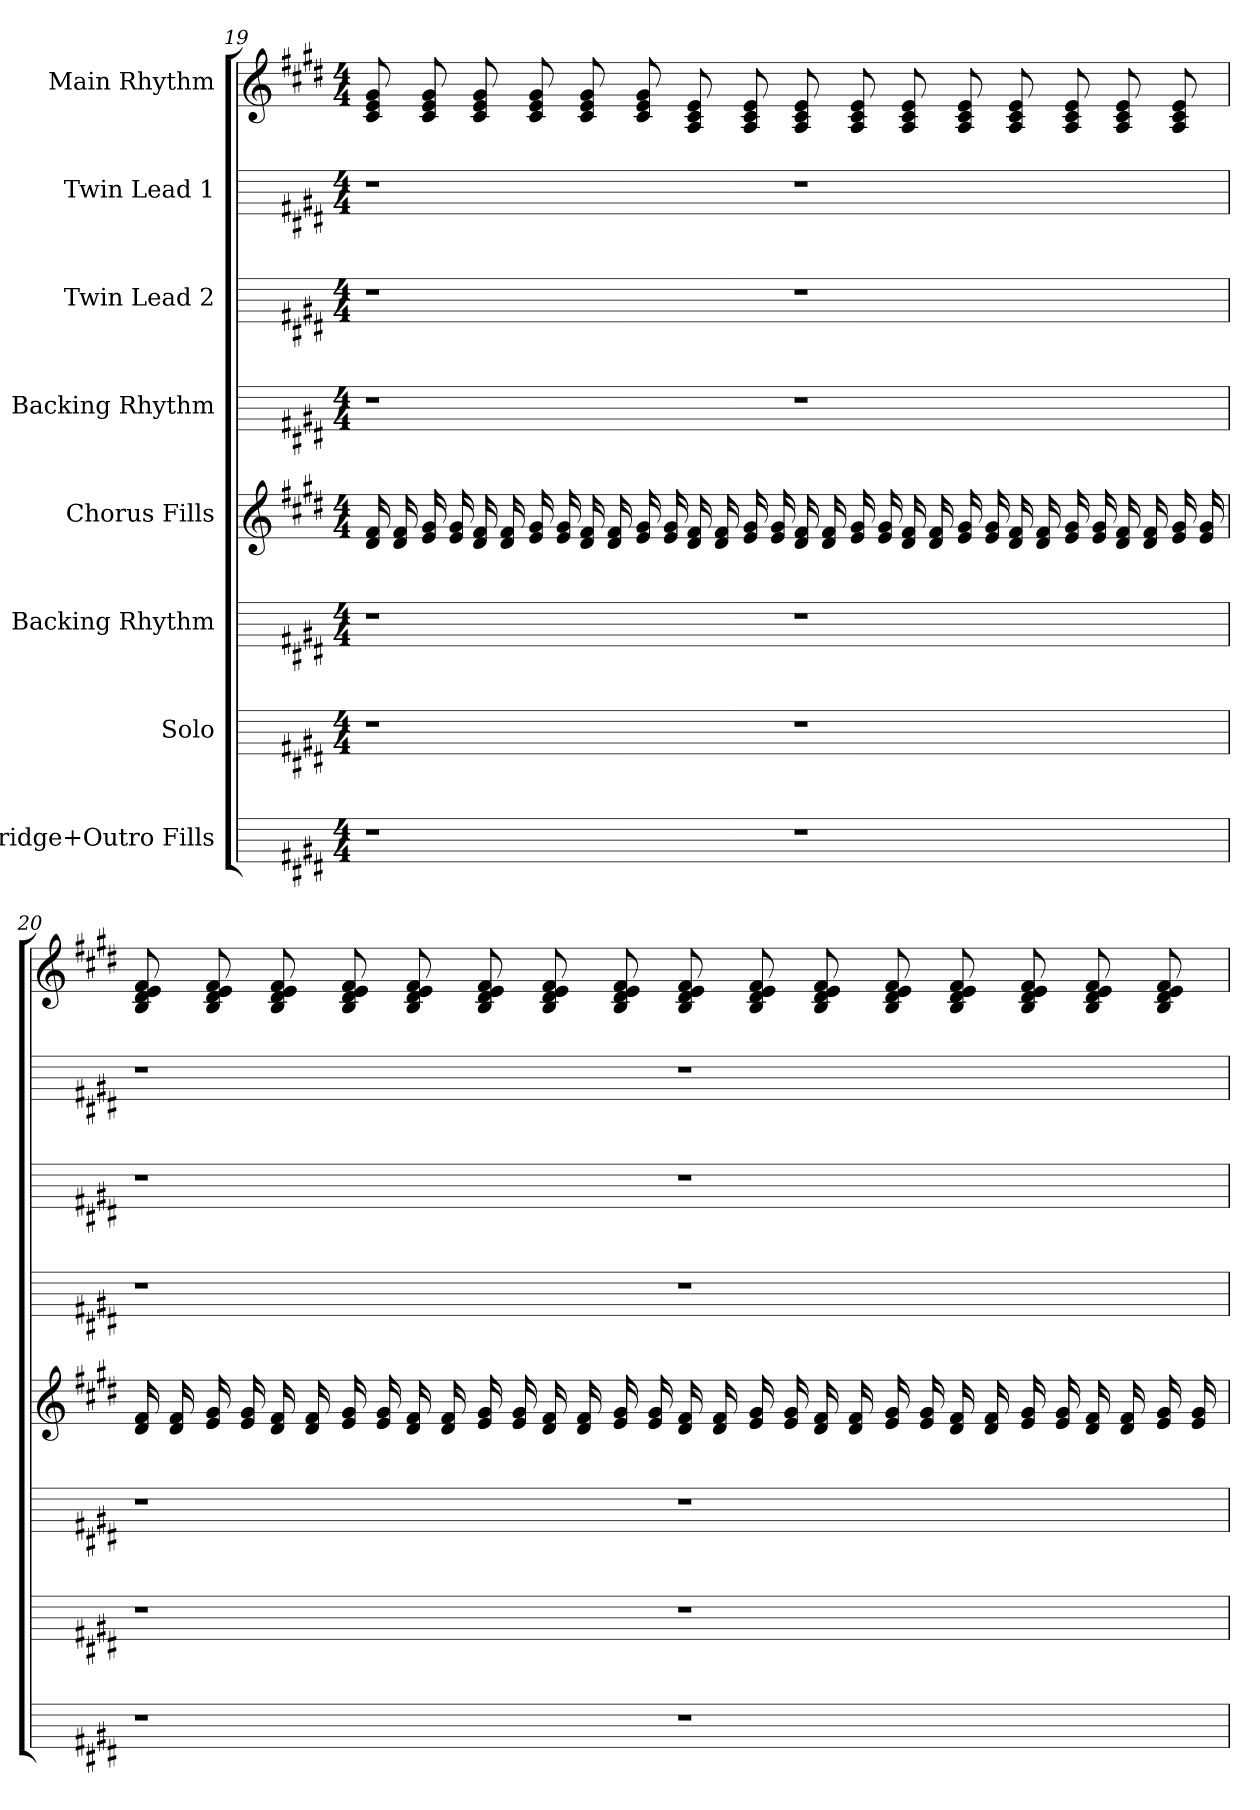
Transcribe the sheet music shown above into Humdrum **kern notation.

**kern	**kern	**kern	**kern	**kern	**kern	**kern	**kern
*part8	*part7	*part6	*part5	*part4	*part3	*part2	*part1
*staff8	*staff7	*staff6	*staff5	*staff4	*staff3	*staff2	*staff1
*I"Bridge+Outro Fills	*I"Solo	*I"Backing Rhythm	*I"Chorus Fills	*I"Backing Rhythm	*I"Twin Lead 2	*I"Twin Lead 1	*I"Main Rhythm
*	*	*	*	*	*	*	*
*k[f#c#g#d#]	*k[f#c#g#d#]	*k[f#c#g#d#]	*k[f#c#g#d#]	*k[f#c#g#d#]	*k[f#c#g#d#]	*k[f#c#g#d#]	*k[f#c#g#d#]
*M4/4	*M4/4	*M4/4	*M4/4	*M4/4	*M4/4	*M4/4	*M4/4
=19	=19	=19	=19	=19	=19	=19	=19
1r	1r	1r	16f# 16d#	1r	1r	1r	8g# 8e 8c#
.	.	.	16f# 16d#	.	.	.	.
.	.	.	16g# 16e	.	.	.	8g# 8e 8c#
.	.	.	16g# 16e	.	.	.	.
.	.	.	16f# 16d#	.	.	.	8g# 8e 8c#
.	.	.	16f# 16d#	.	.	.	.
.	.	.	16g# 16e	.	.	.	8g# 8e 8c#
.	.	.	16g# 16e	.	.	.	.
.	.	.	16f# 16d#	.	.	.	8g# 8e 8c#
.	.	.	16f# 16d#	.	.	.	.
.	.	.	16g# 16e	.	.	.	8g# 8e 8c#
.	.	.	16g# 16e	.	.	.	.
.	.	.	16f# 16d#	.	.	.	8e 8c# 8A
.	.	.	16f# 16d#	.	.	.	.
.	.	.	16g# 16e	.	.	.	8e 8c# 8A
.	.	.	16g# 16e	.	.	.	.
1r	1r	1r	16f# 16d#	1r	1r	1r	8e 8c# 8A
.	.	.	16f# 16d#	.	.	.	.
.	.	.	16g# 16e	.	.	.	8e 8c# 8A
.	.	.	16g# 16e	.	.	.	.
.	.	.	16f# 16d#	.	.	.	8e 8c# 8A
.	.	.	16f# 16d#	.	.	.	.
.	.	.	16g# 16e	.	.	.	8e 8c# 8A
.	.	.	16g# 16e	.	.	.	.
.	.	.	16f# 16d#	.	.	.	8e 8c# 8A
.	.	.	16f# 16d#	.	.	.	.
.	.	.	16g# 16e	.	.	.	8e 8c# 8A
.	.	.	16g# 16e	.	.	.	.
.	.	.	16f# 16d#	.	.	.	8e 8c# 8A
.	.	.	16f# 16d#	.	.	.	.
.	.	.	16g# 16e	.	.	.	8e 8c# 8A
.	.	.	16g# 16e	.	.	.	.
=20	=20	=20	=20	=20	=20	=20	=20
1r	1r	1r	16f# 16d#	1r	1r	1r	8e 8f# 8d# 8B
.	.	.	16f# 16d#	.	.	.	.
.	.	.	16g# 16e	.	.	.	8e 8f# 8d# 8B
.	.	.	16g# 16e	.	.	.	.
.	.	.	16f# 16d#	.	.	.	8e 8f# 8d# 8B
.	.	.	16f# 16d#	.	.	.	.
.	.	.	16g# 16e	.	.	.	8e 8f# 8d# 8B
.	.	.	16g# 16e	.	.	.	.
.	.	.	16f# 16d#	.	.	.	8e 8f# 8d# 8B
.	.	.	16f# 16d#	.	.	.	.
.	.	.	16g# 16e	.	.	.	8e 8f# 8d# 8B
.	.	.	16g# 16e	.	.	.	.
.	.	.	16f# 16d#	.	.	.	8e 8f# 8d# 8B
.	.	.	16f# 16d#	.	.	.	.
.	.	.	16g# 16e	.	.	.	8e 8f# 8d# 8B
.	.	.	16g# 16e	.	.	.	.
1r	1r	1r	16f# 16d#	1r	1r	1r	8e 8f# 8d# 8B
.	.	.	16f# 16d#	.	.	.	.
.	.	.	16g# 16e	.	.	.	8e 8f# 8d# 8B
.	.	.	16g# 16e	.	.	.	.
.	.	.	16f# 16d#	.	.	.	8e 8f# 8d# 8B
.	.	.	16f# 16d#	.	.	.	.
.	.	.	16g# 16e	.	.	.	8e 8f# 8d# 8B
.	.	.	16g# 16e	.	.	.	.
.	.	.	16f# 16d#	.	.	.	8e 8f# 8d# 8B
.	.	.	16f# 16d#	.	.	.	.
.	.	.	16g# 16e	.	.	.	8e 8f# 8d# 8B
.	.	.	16g# 16e	.	.	.	.
.	.	.	16f# 16d#	.	.	.	8e 8f# 8d# 8B
.	.	.	16f# 16d#	.	.	.	.
.	.	.	16g# 16e	.	.	.	8e 8f# 8d# 8B
.	.	.	16g# 16e	.	.	.	.
=	=	=	=	=	=	=	=
*-	*-	*-	*-	*-	*-	*-	*-
